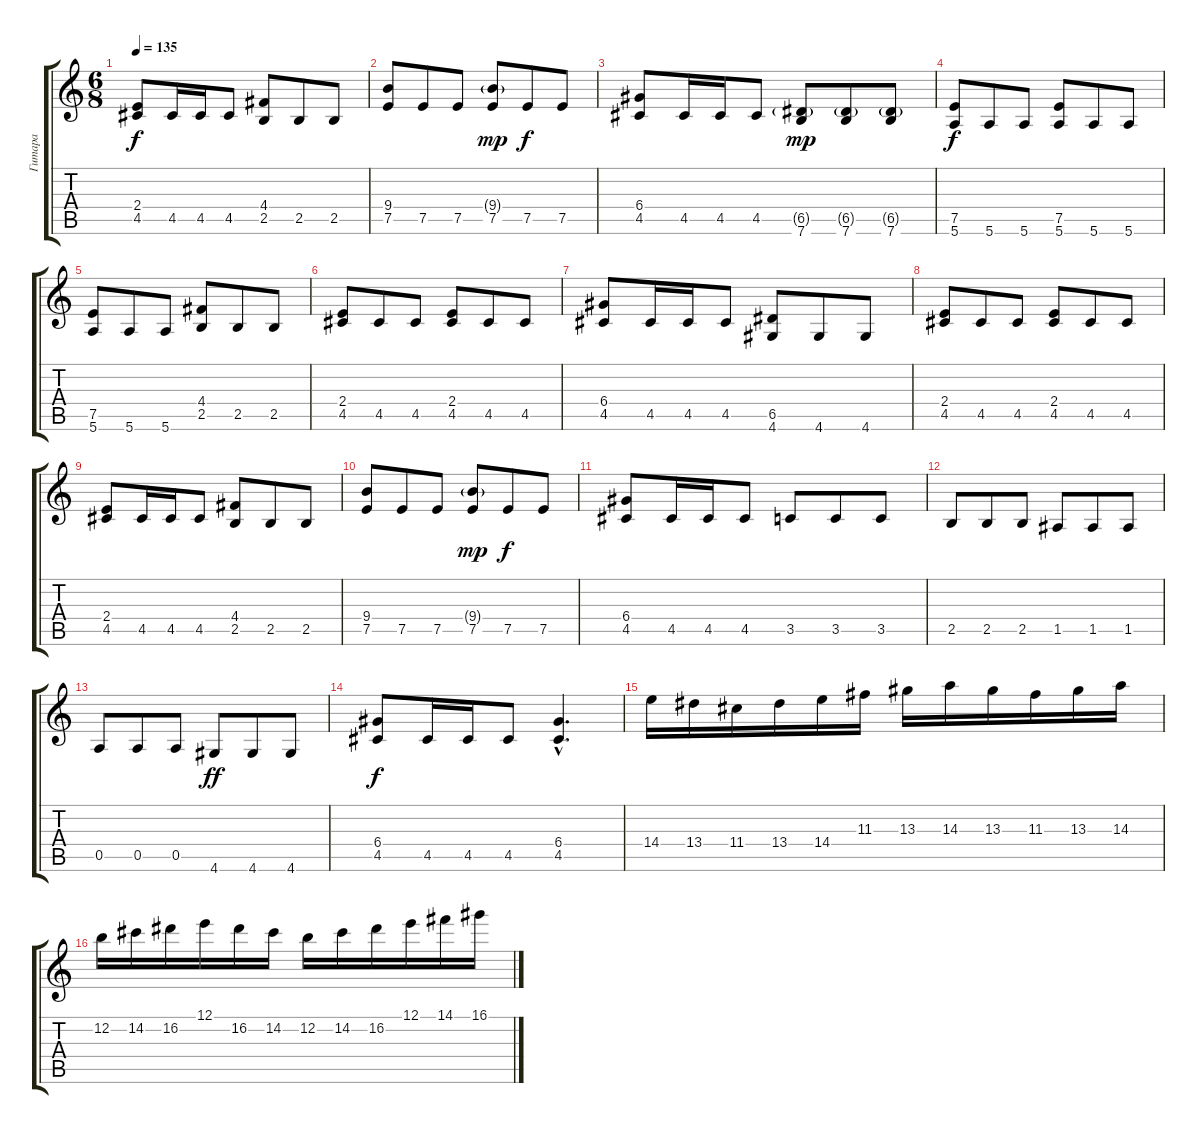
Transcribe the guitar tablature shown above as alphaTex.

\track ("Гитара" "Гитара") {instrument overdrivenguitar}
\staff {score tabs}
\tuning (E4 B3 G3 D3 A2 E2) {hide}
\ts (6 8)
\tempo 135
\clef g2
\ks c
(2.4 4.5).8{dy f} 4.5.16 4.5.16 4.5.8 (4.4 2.5).8 2.5.8 2.5.8 |
(9.4 7.5).8 7.5.8 7.5.8 (9.4{g} 7.5).8{dy mp} 7.5.8{dy f} 7.5.8 |
(6.4 4.5).8 4.5.16 4.5.16 4.5.8 (6.5{g} 7.6).8{dy mp} (6.5{g} 7.6).8 (6.5{g} 7.6).8 |
(7.5 5.6).8{dy f} 5.6.8 5.6.8 (7.5 5.6).8 5.6.8 5.6.8 |
(7.5 5.6).8 5.6.8 5.6.8 (4.4 2.5).8 2.5.8 2.5.8 |
(2.4 4.5).8 4.5.8 4.5.8 (2.4 4.5).8 4.5.8 4.5.8 |
(6.4 4.5).8 4.5.16 4.5.16 4.5.8 (6.5 4.6).8 4.6.8 4.6.8 |
(2.4 4.5).8 4.5.8 4.5.8 (2.4 4.5).8 4.5.8 4.5.8 |
(2.4 4.5).8 4.5.16 4.5.16 4.5.8 (4.4 2.5).8 2.5.8 2.5.8 |
(9.4 7.5).8 7.5.8 7.5.8 (9.4{g} 7.5).8{dy mp} 7.5.8{dy f} 7.5.8 |
(6.4 4.5).8 4.5.16 4.5.16 4.5.8 3.5.8 3.5.8 3.5.8 |
2.5.8 2.5.8 2.5.8 1.5.8 1.5.8 1.5.8 |
0.5.8 0.5.8 0.5.8 4.6.8{dy ff} 4.6.8 4.6.8 |
(6.4 4.5).8{dy f} 4.5.16 4.5.16 4.5.8 (6.4{hac} 4.5{hac}).4{d} |
\section ("" "")
14.4.16{volume 11 balance 12 instrument overdrivenguitar} 13.4.16 11.4.16 13.4.16 14.4.16 11.3.16 13.3.16 14.3.16 13.3.16 11.3.16 13.3.16 14.3.16 |
12.2.16 14.2.16 16.2.16 12.1.16 16.2.16 14.2.16 12.2.16 14.2.16 16.2.16 12.1.16 14.1.16 16.1.16
